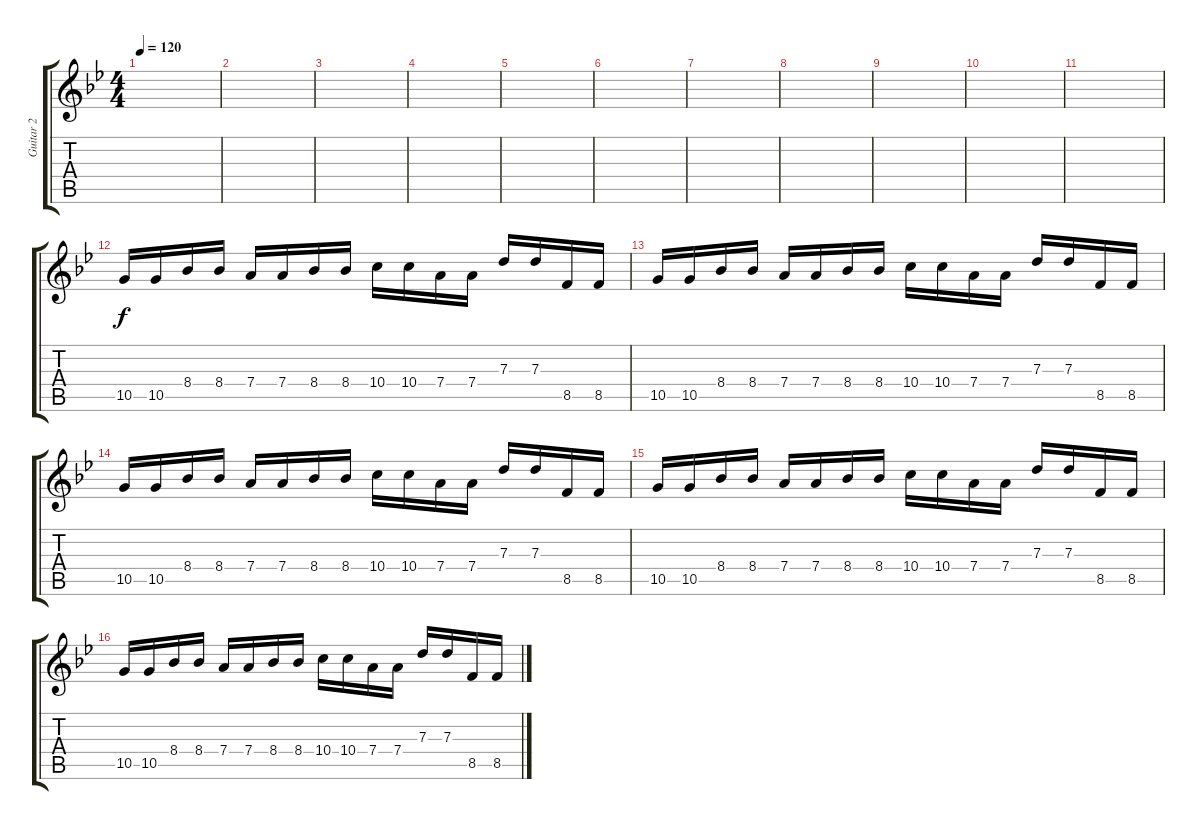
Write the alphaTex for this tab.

\track ("Guitar 2" "Guitar 2") {instrument acousticguitarnylon}
\staff {score tabs}
\tuning (E4 B3 G3 D3 A2 E2) {hide}
\ts (4 4)
\tempo 120
\clef g2
\ks bb
|
|
|
|
|
|
|
|
|
|
|
10.5.16{volume 10 balance 14} 10.5.16 8.4.16 8.4.16 7.4.16 7.4.16 8.4.16 8.4.16 10.4.16 10.4.16 7.4.16 7.4.16 7.3.16 7.3.16 8.5.16 8.5.16 |
10.5.16 10.5.16 8.4.16 8.4.16 7.4.16 7.4.16 8.4.16 8.4.16 10.4.16 10.4.16 7.4.16 7.4.16 7.3.16 7.3.16 8.5.16 8.5.16 |
10.5.16 10.5.16 8.4.16 8.4.16 7.4.16 7.4.16 8.4.16 8.4.16 10.4.16 10.4.16 7.4.16 7.4.16 7.3.16 7.3.16 8.5.16 8.5.16 |
10.5.16 10.5.16 8.4.16 8.4.16 7.4.16 7.4.16 8.4.16 8.4.16 10.4.16 10.4.16 7.4.16 7.4.16 7.3.16 7.3.16 8.5.16 8.5.16 |
10.5.16 10.5.16 8.4.16 8.4.16 7.4.16 7.4.16 8.4.16 8.4.16 10.4.16 10.4.16 7.4.16 7.4.16 7.3.16 7.3.16 8.5.16 8.5.16
